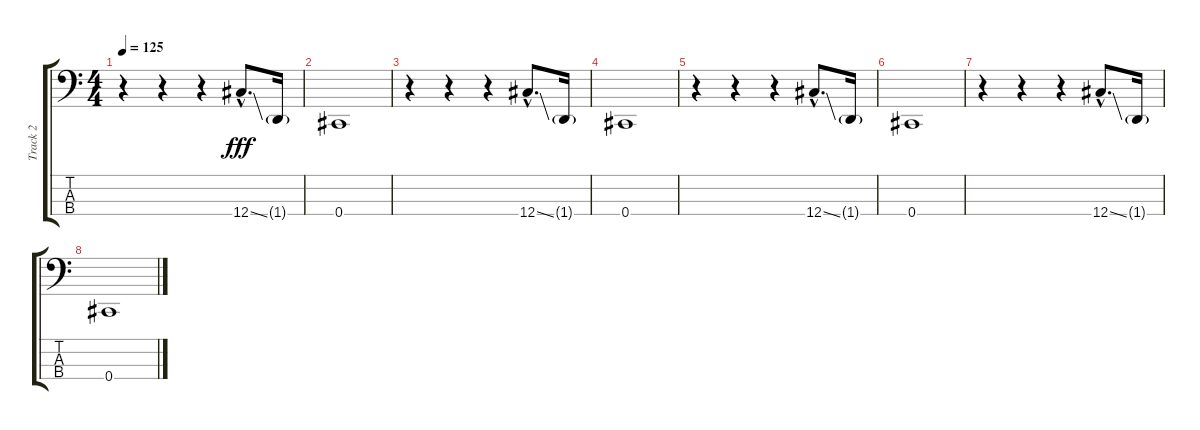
\track ("Track 2" "Track 2") {instrument acousticguitarnylon}
\staff {score tabs}
\tuning (Gb2 Db2 Ab1 Db1) {hide}
\ts (4 4)
\tempo 125
\clef f4
\ks c
r.4{dy fff instrument acousticguitarnylon} r.4 r.4 12.4{ss hac}.8{d} 1.4{g}.16 |
0.4.1 |
r.4 r.4 r.4 12.4{ss hac}.8{d} 1.4{g}.16 |
0.4.1 |
r.4 r.4 r.4 12.4{ss hac}.8{d} 1.4{g}.16 |
0.4.1 |
r.4 r.4 r.4 12.4{ss hac}.8{d} 1.4{g}.16 |
0.4.1
